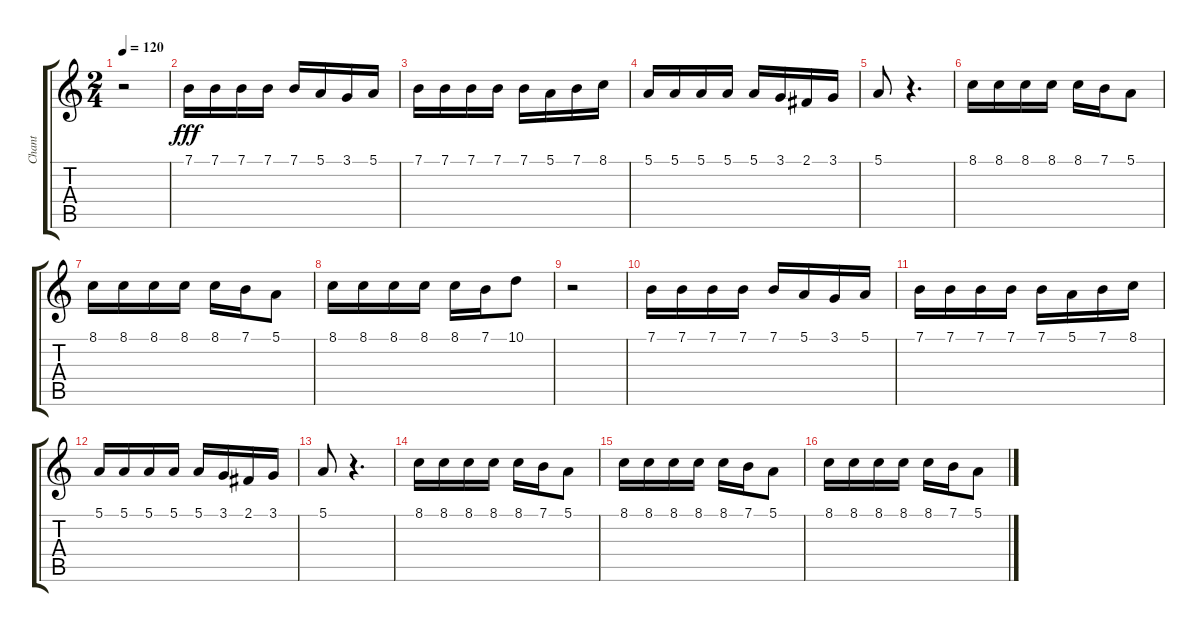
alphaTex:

\track ("Chant" "Chant") {instrument tenorsax}
\staff {score tabs}
\tuning (E4 B3 G3 D3 A2 E2) {hide}
\ts (2 4)
\tempo 120
\clef g2
\ks c
r.2{dy fff instrument tenorsax} |
7.1.16 7.1.16 7.1.16 7.1.16 7.1.16 5.1.16 3.1.16 5.1.16 |
7.1.16 7.1.16 7.1.16 7.1.16 7.1.16 5.1.16 7.1.16 8.1.16 |
5.1.16 5.1.16 5.1.16 5.1.16 5.1.16 3.1.16 2.1.16 3.1.16 |
5.1.8 r.4{d} |
8.1.16 8.1.16 8.1.16 8.1.16 8.1.16 7.1.16 5.1.8 |
8.1.16 8.1.16 8.1.16 8.1.16 8.1.16 7.1.16 5.1.8 |
8.1.16 8.1.16 8.1.16 8.1.16 8.1.16 7.1.16 10.1.8 |
r.2 |
7.1.16 7.1.16 7.1.16 7.1.16 7.1.16 5.1.16 3.1.16 5.1.16 |
7.1.16 7.1.16 7.1.16 7.1.16 7.1.16 5.1.16 7.1.16 8.1.16 |
5.1.16 5.1.16 5.1.16 5.1.16 5.1.16 3.1.16 2.1.16 3.1.16 |
5.1.8 r.4{d} |
8.1.16 8.1.16 8.1.16 8.1.16 8.1.16 7.1.16 5.1.8 |
8.1.16 8.1.16 8.1.16 8.1.16 8.1.16 7.1.16 5.1.8 |
8.1.16 8.1.16 8.1.16 8.1.16 8.1.16 7.1.16 5.1.8
